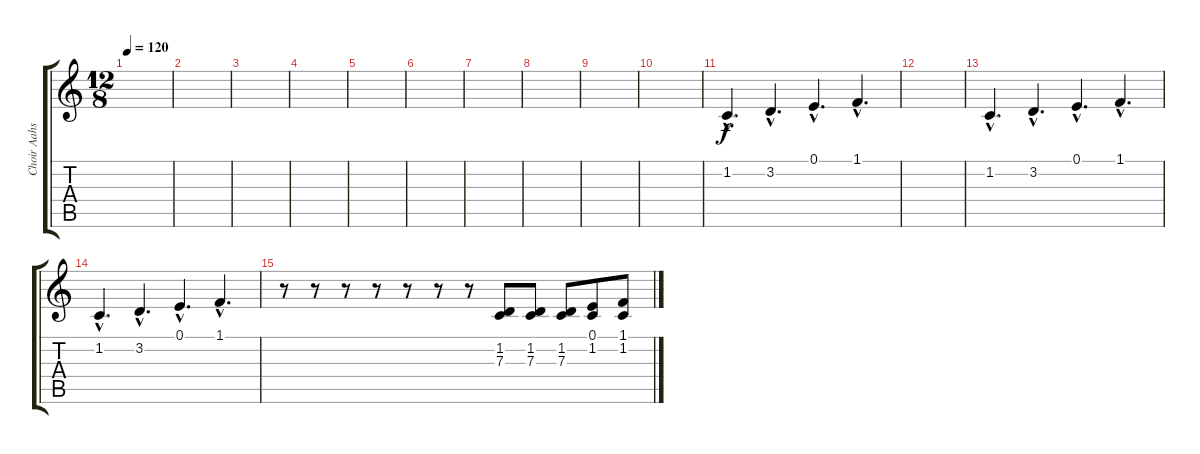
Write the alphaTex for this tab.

\track ("Choir Aahs" "Choir Aahs") {instrument choiraahs}
\staff {score tabs}
\tuning (E4 B3 G3 D3 A2 E2) {hide}
\ts (12 8)
\tempo 120
\clef g2
\ks c
|
|
|
|
|
|
|
|
|
|
1.2{hac}.4{d} 3.2{hac}.4{d} 0.1{hac}.4{d} 1.1{hac}.4{d} |
|
1.2{hac}.4{d} 3.2{hac}.4{d} 0.1{hac}.4{d} 1.1{hac}.4{d} |
1.2{hac}.4{d} 3.2{hac}.4{d} 0.1{hac}.4{d} 1.1{hac}.4{d} |
r.8 r.8 r.8 r.8 r.8 r.8 r.8 (1.2 7.3).8 (1.2 7.3).8 (1.2 7.3).8 (0.1 1.2).8 (1.1 1.2).8
